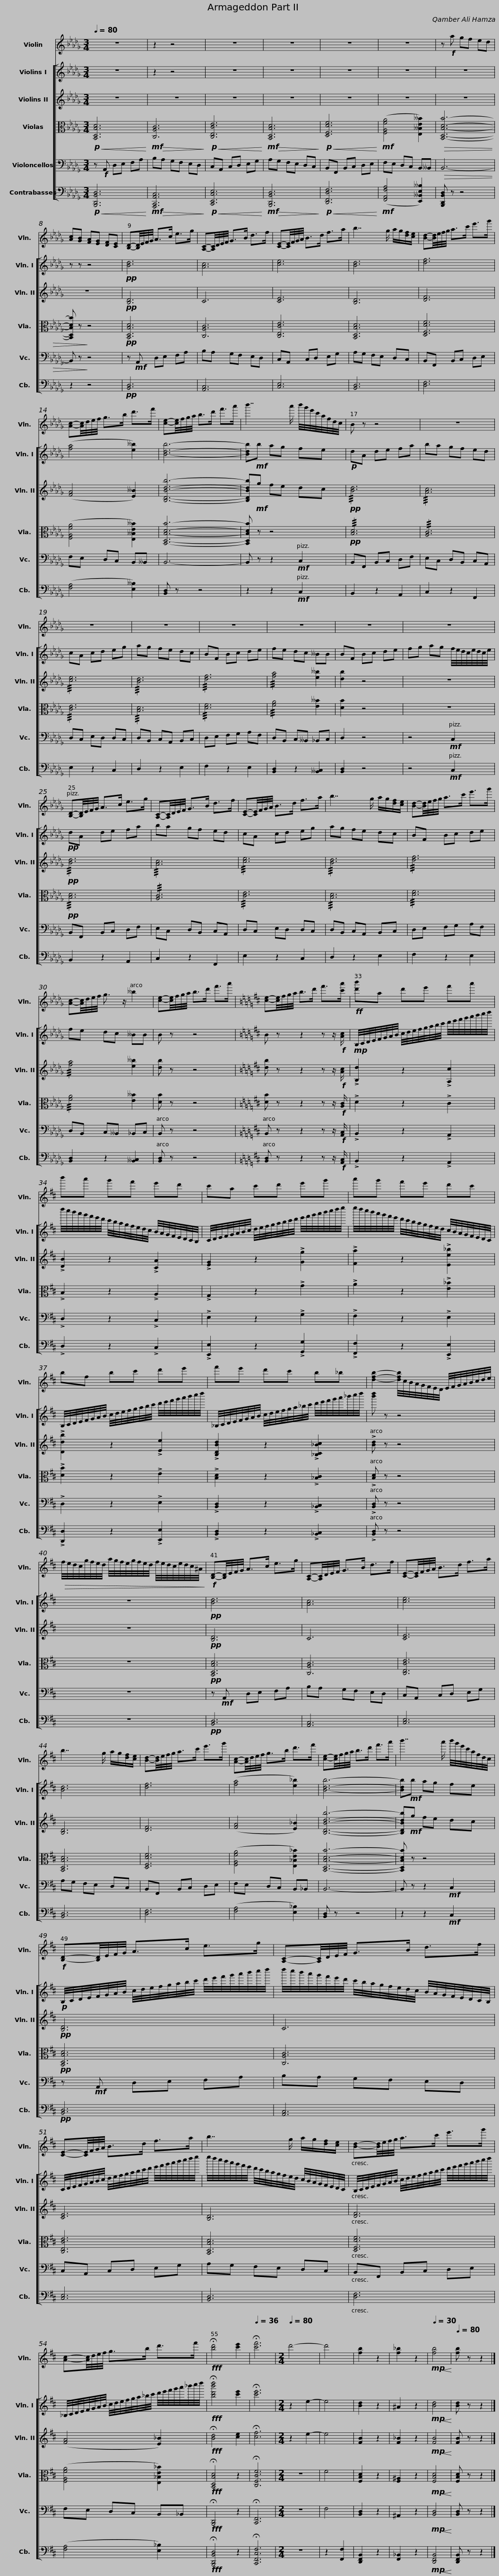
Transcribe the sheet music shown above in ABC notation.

X:1
%%score 1 [ 2 3 4 5 6 ]
L:1/8
Q:1/4=80
M:3/4
I:linebreak $
K:Db
V:1 treble
V:2 treble
V:3 treble
V:4 alto
V:5 bass
V:6 bass transpose=-12
V:1
 z6 | z2 z4 | z6 | z6 | z6 | %5
 z6 |$ z!f! a gf ed | [Ac][GB] [FA][EG] [DF][CE] | [B,D]-[B,D]/4E/4F/4G/4 A>c e>g | [A,C]-[A,C]/4D/4E/4F/4 G>B d>f |$ %10
 [CE]-[CE]/4F/4G/4A/4 B>d f>a | b7/2 g/ a/g/[df]/[ce]/ | [Bd]-[Bd]/4e/4f/4g/4 a>c' e'>g' |$ [Ac]-[Ac]/4d/4e/4f/4 g>b d'>f' | [ce]-[ce]/4f/4g/4a/4 b>d' f'>a' | %15
 b'7/2 a'/ b'/4g'/4e'/4c'/4a/4f/4d/4c/4 |$ B z z4 | z6 | z6 | z6 | %20
 z6 | z6 |$ z6 | z6 | [B,D]-[B,D]/4E/4F/4G/4 A>c e>g | %25
 [A,C]-[A,C]/4D/4E/4F/4 G>B d>f |$ [CE]-[CE]/4F/4G/4A/4 B>d f>a | b7/2 g/ a/g/[df]/[ce]/ | [Bd]-[Bd]/4e/4f/4g/4 a>c' e'>g' |$ [Ac]-[Ac]/4d/4e/4f/4 g3/2 z/ __b2 | %30
 [ce]-[ce]/4f/4g/4a/4 b>d' f'>a' |[K:D] [ce]-[ce]/4f/4g/4a/4 b>d' f'>[c'a'] |$!ff! [d'b']a d'e' f'a' |$ b'a' g'f' e'd' |$ c'a c'd' e'g' |$ %35
 a'g' f'e' d'c' |$ bf bc' d'e' |$ f'e' d'c' b_b |$ [dfb]2- [dfb]/4c/4B/4A/4G/4F/4E/4D/4 E/4F/4G/4A/4B/4c/4d/4e/4 |!>(! f/4e/4d/4c/4g/4f/4e/4d/4 a/4g/4f/4e/4g/4f/4e/4d/4 f/4e/4d/4c/4e/4d/4c/4^A/4!>)! |$ %40
!f! [B,D]-[B,D]/4E/4F/4G/4 A>c e>g | [A,C]-[A,C]/4D/4E/4F/4 G>B d>f | [CE]-[CE]/4F/4G/4A/4 B>d f>a | b7/2 g/ a/g/[df]/[ce]/ |$ [Bd]-[Bd]/4e/4f/4g/4 a>c' e'>g' | %45
 [Ac]-[Ac]/4d/4e/4f/4 g>b d'>f' | [ce]-[ce]/4f/4g/4a/4 b>d' f'>a' |$ b'7/2 a'/ b'/4g'/4e'/4c'/4a/4f/4d/4c/4 |!f! [B,D]-[B,D]/4E/4F/4G/4 A>c e>g |$ [A,C]-[A,C]/4D/4E/4F/4 G>B d>f |$ %50
 [CE]-[CE]/4F/4G/4A/4 B>d f>a |$ b7/2 g/ a/g/[df]/[ce]/ |$ [Bd]-[Bd]/4e/4f/4g/4 a>c' e'>g' |$ [Ac]-[Ac]/4d/4e/4f/4 g>b d'>f' |!fff! !fermata![bd']4 [c'e']2 | %55
[Q:1/4=36] !fermata![c'f']6 |[M:2/4][Q:1/4=80] d'4- | d'4 | [fb]2 z2 |$ [f_b]2 z2 | %60
!mp![Q:1/4=30]!<(! [fb]4!<)! |[Q:1/4=80] [fb] z z2 |] %62
V:2
 z6 | z2 z4 | z6 | z6 | z6 | %5
 z6 |$ z6 | z z z4 |!pp! [Bd]6 | [Ac]6 |$ %10
 [ce]6 | [Bd]6 | [df]6 |$ ([fa]4 [e__b]2) | [Bdb]6- | %15
 [Bdb]!mf!b ag fe |$!p! dA de fa | ba gf ed | cA cd eg | ag fe dc | %20
 BF Bc de | fe dc __BB |$ BF Bc de | fg ag f/4e/4d/4c/4e/4d/4c/4e/4 |!pp! dA de fa | %25
 ba gf ed |$ cA cd eg | ag fe dc | BF Bc de |$ fe dc __BB | %30
 B z z4 |[K:D] B z z2 z z/!f! [Ac]/ |$!mp! B,/4C/4D/4E/4F/4G/4A/4B/4 c/4d/4e/4f/4g/4a/4b/4c'/4 d'/4e'/4f'/4g'/4a'/4b'/4c''/4d''/4 |$ d''/4c''/4b'/4a'/4g'/4f'/4e'/4d'/4 c'/4b/4a/4g/4f/4e/4d/4c/4 B/4A/4G/4F/4E/4D/4C/4B,/4 |$ C/4D/4E/4F/4G/4A/4B/4c/4 d/4e/4f/4g/4a/4b/4c'/4d'/4 e'/4f'/4g'/4a'/4b'/4c''/4d''/4e''/4 |$ %35
 e''/4d''/4c''/4b'/4a'/4g'/4f'/4e'/4 d'/4c'/4b/4a/4g/4f/4e/4d/4 c/4B/4A/4G/4F/4E/4D/4C/4 |$ B,/4C/4D/4E/4F/4G/4A/4B/4 c/4d/4e/4f/4g/4a/4b/4c'/4 d'/4e'/4f'/4g'/4a'/4b'/4c''/4d''/4 |$ _B,/4C/4D/4E/4F/4G/4A/4B/4 c/4d/4e/4f/4g/4a/4_b/4c'/4 d'/4e'/4f'/4g'/4a'/4_b'/4c''/4d''/4 |$ [b'd''] z z4 | z6 |$ %40
!pp! [Bd]6 | [Ac]6 | [ce]6 | [Bd]6 |$ [df]6 | %45
 ([fa]4 [e_b]2) | [Bdb]6- |$ [Bdb]!mf!b ag fe |!p! B,/4C/4D/4E/4F/4G/4A/4B/4 c/4d/4e/4f/4g/4a/4b/4c'/4 d'/4e'/4f'/4g'/4a'/4b'/4c''/4d''/4 |$ d''/4c''/4b'/4a'/4g'/4f'/4e'/4d'/4 c'/4b/4a/4g/4f/4e/4d/4c/4 B/4A/4G/4F/4E/4D/4C/4B,/4 |$ %50
 C/4D/4E/4F/4G/4A/4B/4c/4 d/4e/4f/4g/4a/4b/4c'/4d'/4 e'/4f'/4g'/4a'/4b'/4c''/4d''/4e''/4 |$ e''/4d''/4c''/4b'/4a'/4g'/4f'/4e'/4 d'/4c'/4b/4a/4g/4f/4e/4d/4 c/4B/4A/4G/4F/4E/4D/4C/4 |$ B,/4C/4D/4E/4F/4G/4A/4B/4 c/4d/4e/4f/4g/4a/4b/4c'/4 d'/4e'/4f'/4g'/4a'/4b'/4c''/4d''/4 |$ _B,/4C/4D/4E/4F/4G/4A/4B/4 c/4d/4e/4f/4g/4a/4_b/4c'/4 d'/4e'/4f'/4g'/4a'/4_b'/4c''/4d''/4 |!fff! !fermata![bd'b'd'']4 [c'e']2 | %55
 !fermata![c'e']6 |[M:2/4] z2 e2- | e4 | [Bd]2 z2 |$ ^A2 z2 | %60
!mp!!<(! [Bd]4!<)! | [Bd] z z2 |] %62
V:3
 z6 | z6 | z6 | z6 | z6 | %5
 z6 |$ z6 | z6 |!pp! [B,D]6 | C6 |$ %10
 [CE]6 | [B,D]6 | [DF]6 |$ ([FA]4 [E__B]2) | [B,DBdb]6- | %15
 [B,DBdb]!mf!g fe dc |$!pp! !///![Bd]6 | !///![Ac]6 | !///![ce]6 | !///![Bd]6 | %20
 !///![df]6 | !///![fa]4 [e__b]2 |$ [db]2 z4 | z6 |!pp! !///![Bd]6 | %25
 !///![Ac]6 |$ !///![ce]6 | !///![Bd]6 | !///![df]6 |$ !///![fa]4 [e__b]2 | %30
 [db] z z4 |[K:D] [db] z z2 z z/!f! [Ac]/ |$ !>![B,d]2 z2 !>![A,c]2 |$ !>![DB]2 z2 !>![CA]2 |$ !>![EG]2 z2 !>![Gg]2 |$ %35
 !>![Fa]2 z2 !>![Ee_b]2 |$ !>![Ddb]2 z2 !>![Ee]2 |$ !>![B,DBd]2 z2 !>![_B,C_Bc]2 |$ !>![Bd] z z4 | z6 |$ %40
!pp! [B,D]6 | C6 | [CE]6 | [B,D]6 |$ [DF]6 | %45
 ([FA]4 [E_B]2) | [B,DBdb]6- |$ [B,DBdb]!mf!g fe dc |!pp! [B,D]6 |$ C6 |$ %50
 [CE]6 |$ [B,D]6 |$ [DF]6 |$ ([FA]4 [E_B]2) |!fff! !fermata![Bd]4 [ce]2 | %55
 !fermata![cf]6 |[M:2/4] z2 e2- | e4 | [FB]2 z2 |$ [F_B]2 z2 | %60
!mp!!<(! [FB]4!<)! | [FB] z z2 |] %62
V:4
!p!!<(! [B,,D,B,D]6!<)! |!mf!!>(! [C,A,C]6!>)! |!p!!<(! [C,E,CE]6!<)! |!mf!!>(! [B,,D,B,D]6!>)! |!p!!<(! [D,F,DF]6!<)! | %5
!mf! ([F,A,FA]4 [E,__B,E__B]2) |$!>(! [B,,D,B,DB]6- | [B,,D,B,DB] z!>)! z4 |!pp! [B,,D,B,D]6 | [C,A,C]6 |$ %10
 [C,E,CE]6 | [B,,D,B,D]6 | [D,F,DF]6 |$ ([F,A,FA]4 [E,__B,E__B]2) | [B,,D,B,DB]6- | %15
 [B,,D,B,DB] z z4 |$!pp! !///![B,D]6 | !///![A,C]6 | !///![CE]6 | !///![B,D]6 | %20
 !///![DF]6 | !///![FA]4 [E__B]2 |$ [DB]2 z4 | z6 |!pp! !///![B,D]6 | %25
 !///![A,C]6 |$ !///![CE]6 | !///![B,D]6 | !///![DF]6 |$ !///![FA]4 [E__B]2 | %30
 [DB] z z4 |[K:D] [DB] z z2 z z/!f! [A,C]/ |$ !>!D2 z2 !>!C2 |$ !>!B,2 z2 !>!A,2 |$ !>!G,2 z2 !>!G2 |$ %35
 !>!A2 z2 !>![E_B]2 |$ !>![DB]2 z2 !>!E2 |$ !>![B,D]2 z2 !>![_B,C]2 |$ !>![B,D] z z4 | z6 |$ %40
!pp! [B,,D,B,D]6 | [C,A,C]6 | [C,E,CE]6 | [B,,D,B,D]6 |$ [D,F,DF]6 | %45
 ([F,A,FA]4 [E,_B,E_B]2) | [B,,D,B,DB]6- |$ [B,,D,B,DB] z z4 |!pp! [B,,D,B,D]6 |$ [C,A,C]6 |$ %50
 [C,E,CE]6 |$ [B,,D,B,D]6 |$ [D,F,DF]6 |$ ([F,A,FA]4 [E,_B,E_B]2) |!fff! !fermata![B,,D,B,D]4 z2 | %55
 !fermata![C,F,CF]6 |[M:2/4] z4 | F4 | [F,B,D]2 z2 |$ [F,^A,]2 z2 | %60
!mp!!<(! [F,B,D]4!<)! | [F,B,D] z z2 |] %62
V:5
 z!f! A,, D,E, F,A, | B,A, G,F, E,D, | C,A,, C,D, E,G, | A,G, F,E, D,C, | B,,F,, B,,C, D,E, | %5
 F,E, D,C, B,,__B,, |$!>(! B,,6- | B,, z!>)! z4 | z!mf! A,, D,E, F,A, | B,A, G,F, E,D, |$ %10
 C,A,, C,D, E,G, | A,G, F,E, D,C, | B,,F,, B,,C, D,E, |$ F,E, D,C, B,,__B,, | B,,6- | %15
 B,, z z2!mf! C,2 |$ B,,F,, B,,C, D,F, | E,C, D,B,, C,A,, | D,C, E,D, D,C, | D,B,, C,A,, B,,C, | %20
 D,E, F,G, A,F, | D,B,, C,__B,, _B,,C, |$ D,2 z4 | z4!mf! C,2 | B,,F,, B,,C, D,F, | %25
 E,C, D,B,, C,A,, |$ D,C, E,D, D,C, | D,B,, C,A,, B,,C, | D,E, F,G, A,F, |$ D,B,, C,__B,, _B,,C, | %30
 B,, z z4 |[K:D] B,, z z2 z z/!f! [A,,C,]/ |$ !>!B,,2 z2 !>!A,,2 |$ !>!D,2 z2 !>!C,2 |$ !>!E,2 z2 !>!G,2 |$ %35
 !>!F,2 z2 !>!E,2 |$ !>!D,2 z2 !>!E,2 |$ !>![B,,D,]2 z2 !>![_B,,C,]2 |$ !>![B,,D,] z z4 | z6 |$ %40
 z!mf! A,, D,E, F,A, | B,A, G,F, E,D, | C,A,, C,D, E,G, | A,G, F,E, D,C, |$ B,,F,, B,,C, D,E, | %45
 F,E, D,C, B,,_B,, | B,,6- |$ B,, z z2!mf! C,2 | z!mf! A,, D,E, F,A, |$ B,A, G,F, E,D, |$ %50
 C,A,, C,D, E,G, |$ A,G, F,E, D,C, |$ B,,F,, B,,C, D,E, |$ F,E, D,C, B,,_B,, |!fff! !fermata![B,,,D,,]4 z2 | %55
 !fermata![C,,F,,]6 |[M:2/4] z4 | F,4 | [B,,D,]2 z2 |$ ^A,,2 z2 | %60
!mp!!<(! [B,,D,]4!<)! | [B,,D,] z z2 |] %62
V:6
!p!!<(! [B,,,D,,B,,D,]6!<)! |!mf!!>(! [A,,,C,,A,,C,]6!>)! |!p!!<(! [C,,E,,C,E,]6!<)! |!mf!!>(! [B,,,D,,B,,D,]6!>)! |!p!!<(! [D,,F,,D,F,]6!<)! | %5
!mf! ([F,,A,,F,A,]4 [E,,__B,,E,__B,]2) |$ [B,,,D,,B,,D,] z z4 | z2 z4 |!pp! [B,,D,]6 | [A,,C,]6 |$ %10
 [C,E,]6 | [B,,D,]6 | [D,F,]6 |$ ([F,A,]4 [E,__B,]2) | [B,,D,] z z4 | %15
 z2 z2!mf! C,2 |$ B,,2 z2 A,,2 | C,2 z2 F,,2 | E,2 z2 C,2 | D,2 z2 E,2 | %20
 F,2 z2 E,2 | [B,,D,]2 z2 [__B,,C,]2 |$ [B,,D,]2 z4 | z4!mf! C,2 | B,,2 z2 A,,2 | %25
 C,2 z2 F,,2 |$ E,2 z2 C,2 | D,2 z2 E,2 | F,2 z2 E,2 |$ [B,,D,]2 z2 [__B,,C,]2 | %30
 [B,,D,] z z4 |[K:D] [B,,D,] z z2 z z/!f! [A,,C,]/ |$ !>!B,,2 z2 !>!A,,2 |$ !>!D,2 z2 !>!C,2 |$ !>![E,,E,]2 z2 !>![G,,G,]2 |$ %35
 !>![F,,F,]2 z2 !>![E,,E,]2 |$ !>![D,,D,]2 z2 !>![E,,E,]2 |$ !>![B,,D,]2 z2 !>![_B,,C,]2 |$ !>![B,,D,] z z4 | z6 |$ %40
!pp! [B,,D,]6 | [A,,C,]6 | [C,E,]6 | [B,,D,]6 |$ [D,F,]6 | %45
 ([F,A,]4 [E,_B,]2) | [B,,D,] z z4 |$ z2 z2!mf! C,2 |!pp! [B,,D,]6 |$ [A,,C,]6 |$ %50
 [C,E,]6 |$ [B,,D,]6 |$ [D,F,]6 |$ ([F,A,]4 [E,_B,]2) |!fff! !fermata![B,,,D,,B,,D,]4 z2 | %55
 !fermata![C,,F,,C,F,]6 |[M:2/4] z4 | z2 [F,,F,]2 | [D,,F,,B,,]2 z2 |$ [F,,_B,,]2 z2 | %60
!mp!!<(! [D,,F,,B,,]4!<)! | [D,,F,,B,,] z z2 |] %62
